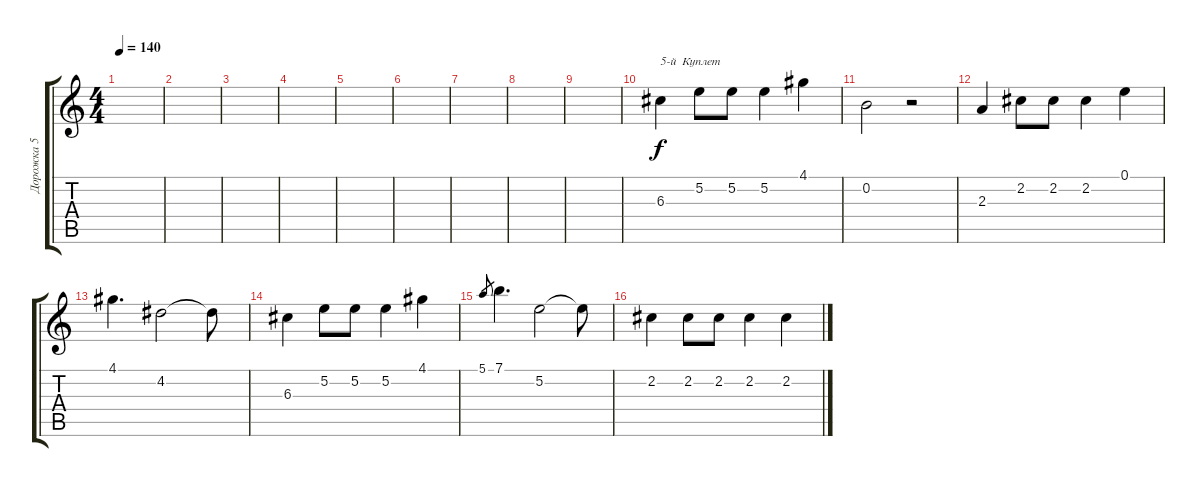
\track ("Дорожка 5" "Дорожка 5") {instrument acousticguitarsteel}
\staff {score tabs}
\tuning (E4 B3 G3 D3 A2 E2) {hide}
\ts (4 4)
\tempo 140
\clef g2
\ks c
|
|
|
|
|
|
|
|
|
6.3.4{txt "5-й  Куплет"} 5.2.8 5.2.8 5.2.4 4.1.4 |
0.2.2 r.2 |
2.3.4 2.2.8 2.2.8 2.2.4 0.1.4 |
4.1.4{d} 4.2.2 4.2{t}.8 |
6.3.4 5.2.8 5.2.8 5.2.4 4.1.4 |
5.1.8{gr} 7.1.4{d} 5.2.2 5.2{t}.8 |
2.2.4 2.2.8 2.2.8 2.2.4 2.2.4
